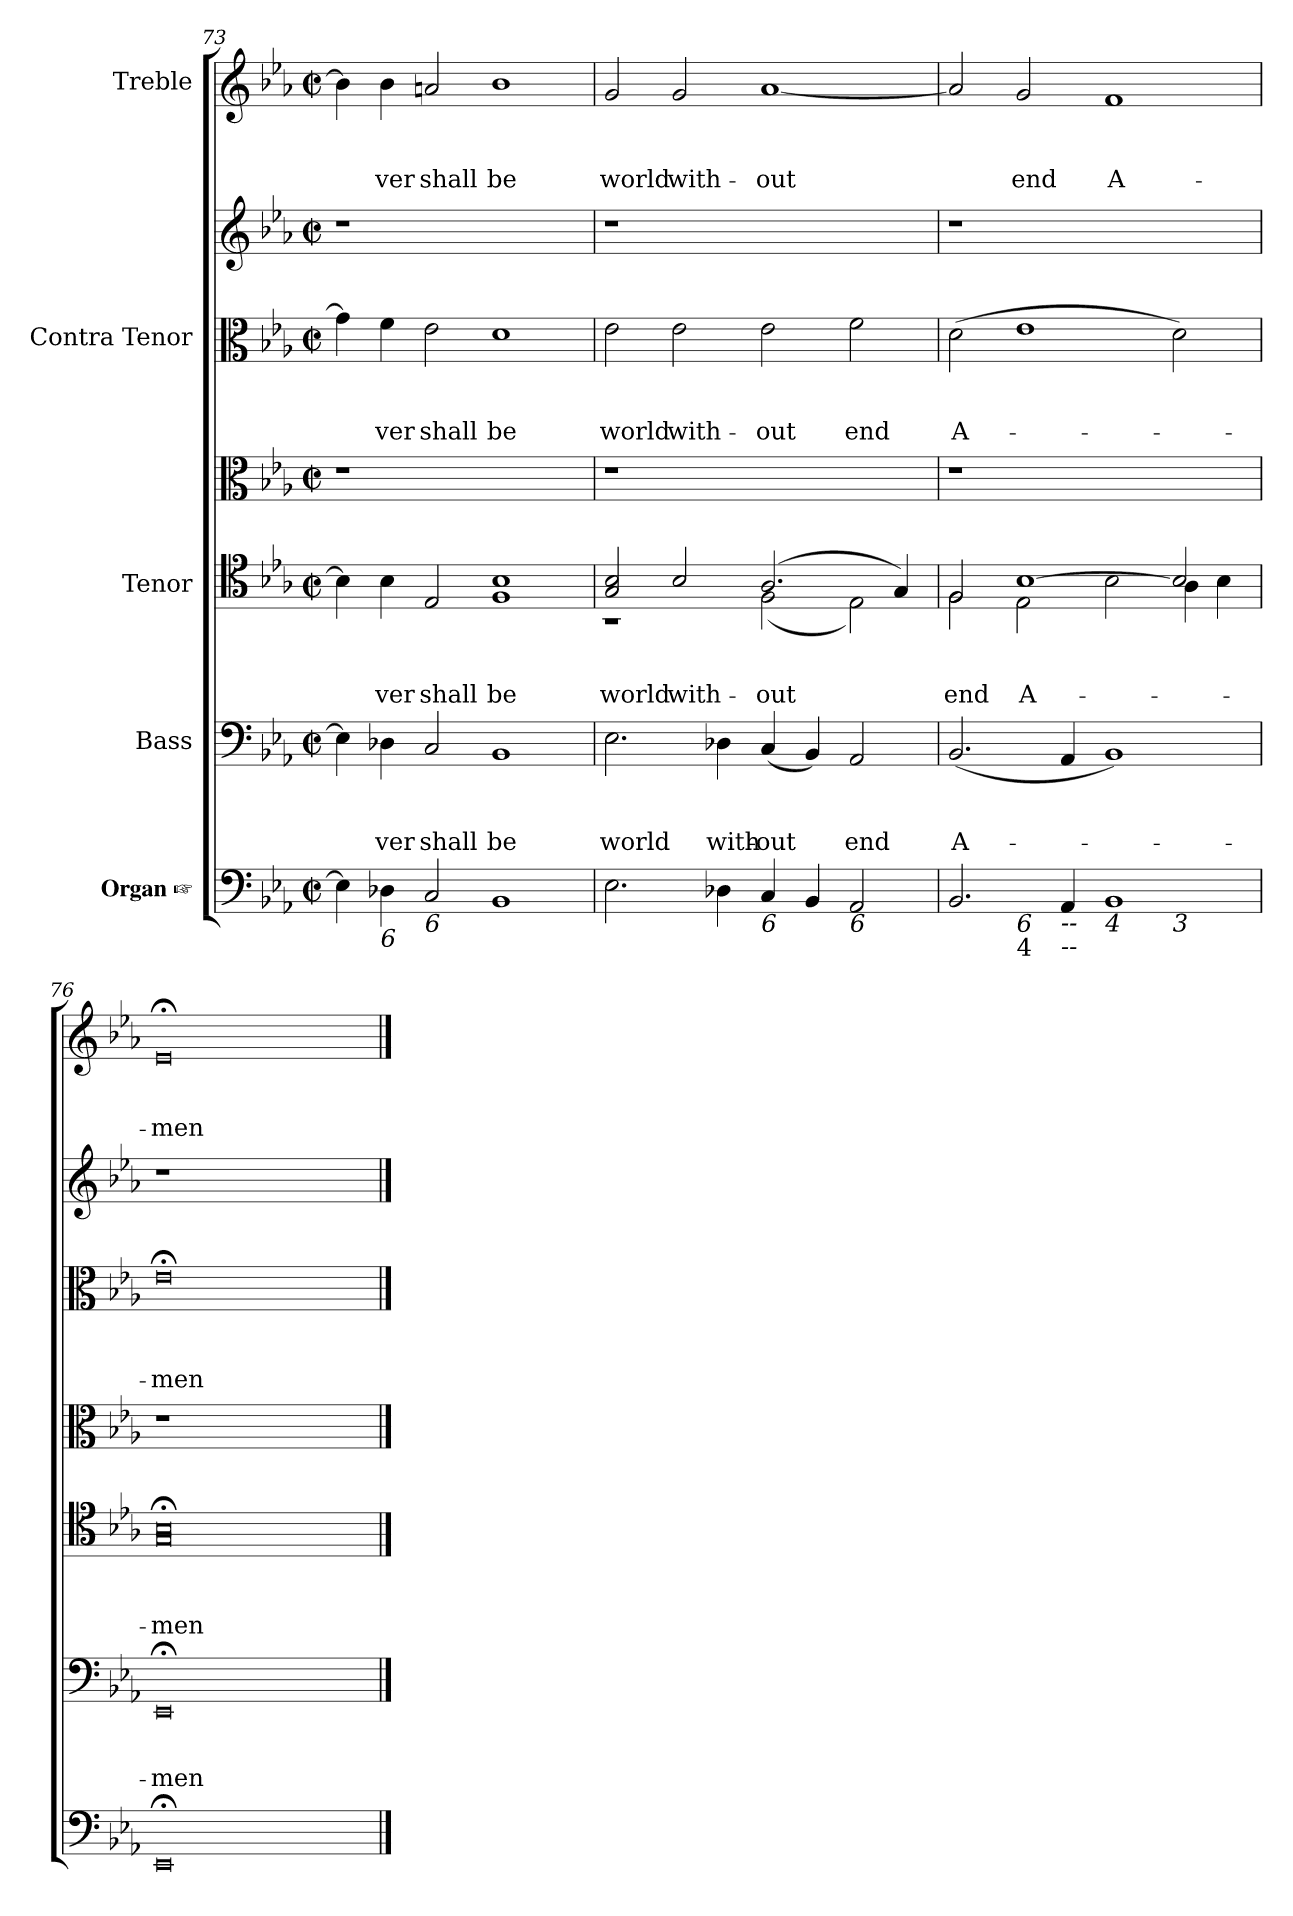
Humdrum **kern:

**kern	**kern	**text	**text	**text	**kern	**text	**text	**text	**kern	**kern	**text	**text	**text	**kern	**kern	**text	**text	**text
*part7	*part6	*part6	*part6	*part6	*part5	*part5	*part5	*part5	*part4	*part3	*part3	*part3	*part3	*part2	*part1	*part1	*part1	*part1
*staff7	*staff6	*staff6	*staff6	*staff6	*staff5	*staff5	*staff5	*staff5	*staff4	*staff3	*staff3	*staff3	*staff3	*staff2	*staff1	*staff1	*staff1	*staff1
*I"Organ     ☞	*I"Bass	*	*	*	*I"Tenor	*	*	*	*	*I"Contra Tenor	*	*	*	*	*I"Treble	*	*	*
*clefF4	*clefF4	*	*	*	*clefC4	*	*	*	*clefC3	*clefC3	*	*	*	*clefG2	*clefG2	*	*	*
*k[b-e-a-]	*k[b-e-a-]	*	*	*	*k[b-e-a-]	*	*	*	*k[b-e-a-]	*k[b-e-a-]	*	*	*	*k[b-e-a-]	*k[b-e-a-]	*	*	*
*c:	*c:	*	*	*	*c:	*	*	*	*c:	*c:	*	*	*	*c:	*c:	*	*	*
*M2/2	*M2/2	*	*	*	*M2/2	*	*	*	*M2/2	*M2/2	*	*	*	*M2/2	*M2/2	*	*	*
*met(c|)	*met(c|)	*	*	*	*met(c|)	*	*	*	*met(c|)	*met(c|)	*	*	*	*met(c|)	*met(c|)	*	*	*
=73	=73	=73	=73	=73	=73	=73	=73	=73	=73	=73	=73	=73	=73	=73	=73	=73	=73	=73
4E-\]	4E-\]	.	.	.	4B-\]	.	.	.	1r	4g\]	.	.	.	1r	4b-\]	.	.	.
!LO:TX:b:i:t=6	!	!	!	!	!	!	!	!	!	!	!	!	!	!	!	!	!	!
!	!	!	!	!LO:LY:b	!	!	!	!LO:LY:b	!	!	!	!	!LO:LY:b	!	!	!	!	!LO:LY:b
4D-X\	4D-X\	.	.	-ver	4B-\	.	.	-ver	.	4f\	.	.	-ver	.	4b-\	.	.	-ver
!LO:TX:b:i:t=6	!	!	!	!	!	!	!	!	!	!	!	!	!	!	!	!	!	!
!	!	!	!	!LO:LY:b	!	!	!	!LO:LY:b	!	!	!	!	!LO:LY:b	!	!	!	!	!LO:LY:b
2C/	2C/	.	.	shall	2E-/	.	.	shall	.	2e-\	.	.	shall	.	2an/	.	.	shall
!	!	!	!	!LO:LY:b	!	!	!	!LO:LY:b	!	!	!	!	!LO:LY:b	!	!	!	!	!LO:LY:b
1BB-	1BB-	.	.	be	1F 1B-	.	.	be	1ryy	1d	.	.	be	1ryy	1b-	.	.	be
!!LO:LB:g=z
=74	=74	=74	=74	=74	=74	=74	=74	=74	=74	=74	=74	=74	=74	=74	=74	=74	=74	=74
!	!	!	!	!LO:LY:b	!	!	!	!LO:LY:b	!	!	!	!	!LO:LY:b	!	!	!	!	!LO:LY:b
*	*	*	*	*	*^	*	*	*	*	*	*	*	*	*	*	*	*	*
2.E-\	2.E-\	.	.	world	2G/ 2B-/	1rBB	.	.	world	1r	2e-\	.	.	world	1r	2g/	.	.	world
!	!	!	!	!	!	!	!	!	!LO:LY:b	!	!	!	!	!LO:LY:b	!	!	!	!	!LO:LY:b
.	.	.	.	.	2B-/	.	.	.	with-	.	2e-\	.	.	with-	.	2g/	.	.	with-
!	!	!	!	!LO:LY:b	!	!	!	!	!	!	!	!	!	!	!	!	!	!	!
4D-X\	4D-X\	.	.	with-	.	.	.	.	.	.	.	.	.	.	.	.	.	.	.
!LO:TX:b:i:t=6	!	!	!	!	!	!	!	!	!	!	!	!	!	!	!	!	!	!	!
!	!	!	!	!LO:LY:b	!	!	!	!	!LO:LY:b	!	!	!	!	!LO:LY:b	!	!	!	!	!LO:LY:b
4C/	(<4C/	.	.	-out	(2.A-/	(<2F\	.	.	-out	1ryy	2e-\	.	.	-out	1ryy	[1a-	.	.	-out
4BB-/	4BB-/)	.	.	.	.	.	.	.	.	.	.	.	.	.	.	.	.	.	.
!LO:TX:b:i:t=6	!	!	!	!	!	!	!	!	!	!	!	!	!	!	!	!	!	!	!
!	!	!	!	!LO:LY:b	!	!	!	!	!	!	!	!	!	!LO:LY:b	!	!	!	!	!
2AA-/	2AA-/	.	.	end	.	2E-\)	.	.	.	.	2f\	.	.	end	.	.	.	.	.
.	.	.	.	.	4G/)	.	.	.	.	.	.	.	.	.	.	.	.	.	.
=75	=75	=75	=75	=75	=75	=75	=75	=75	=75	=75	=75	=75	=75	=75	=75	=75	=75	=75	=75
!LO:TX:b:i:t=7	!	!	!	!	!	!	!	!	!	!	!	!	!	!	!	!	!	!	!
!LO:TX:b:i:t=5	!	!	!	!	!	!	!	!	!	!	!	!	!	!	!	!	!	!	!
!	!	!	!	!LO:LY:b	!	!	!	!	!LO:LY:b	!	!	!	!	!LO:LY:b	!	!	!	!	!
*^	*	*	*	*	*	*	*	*	*	*	*	*	*	*	*	*	*	*	*
*	*^	*	*	*	*	*	*	*	*	*	*	*	*	*	*	*	*	*	*	*
2.BB-/	2ryy	1.ryy	(<2.BB-/	.	.	A-	2F/	2F\	.	.	end	1r	(>2d\	.	.	A-	1r	2a-/]	.	.	.
!	!LO:TX:b:i:t=6	!	!	!	!	!	!	!	!	!	!	!	!	!	!	!	!	!	!	!	!
!	!LO:TX:b:t=4	!	!	!	!	!	!	!	!	!	!	!	!	!	!	!	!	!	!	!	!
!	!	!	!	!	!	!	!	!	!	!	!LO:LY:b	!	!	!	!	!	!	!	!	!	!LO:LY:b
.	1.ryy	.	.	.	.	.	[>1B-	2E-\	.	.	A-	.	1e-	.	.	.	.	2g/	.	.	end
!LO:TX:b:i:t=--	!	!	!	!	!	!	!	!	!	!	!	!	!	!	!	!	!	!	!	!	!
!LO:TX:b:i:t=--	!	!	!	!	!	!	!	!	!	!	!	!	!	!	!	!	!	!	!	!	!
4AA-/	.	.	4AA-/	.	.	.	.	.	.	.	.	.	.	.	.	.	.	.	.	.	.
!LO:TX:b:i:t=4	!	!	!	!	!	!	!	!	!	!	!	!	!	!	!	!	!	!	!	!	!
!	!	!	!	!	!	!	!	!	!	!	!	!	!	!	!	!	!	!	!	!	!LO:LY:b
1BB-	.	.	1BB-)	.	.	.	.	2B-\	.	.	.	1ryy	.	.	.	.	1ryy	1f	.	.	A-
!	!	!LO:TX:b:i:t=3	!	!	!	!	!	!	!	!	!	!	!	!	!	!	!	!	!	!	!
.	.	2ryy	.	.	.	.	2B-/]	4A-\	.	.	.	.	2d\)	.	.	.	.	.	.	.	.
.	.	.	.	.	.	.	.	4B-\	.	.	.	.	.	.	.	.	.	.	.	.	.
=76	=76	=76	=76	=76	=76	=76	=76	=76	=76	=76	=76	=76	=76	=76	=76	=76	=76	=76	=76	=76	=76
!	!	!	!	!	!	!LO:LY:b	!	!	!	!	!LO:LY:b	!	!	!	!	!LO:LY:b	!	!	!	!	!LO:LY:b
*v	*v	*v	*	*	*	*	*v	*v	*	*	*	*	*	*	*	*	*	*	*	*	*
0EE-;	0EE-;	.	.	-men	0G;< 0B-;<	.	.	-men	1r	0e-;<	.	.	-men	1r	0e-;	.	.	-men
.	.	.	.	.	.	.	.	.	1ryy	.	.	.	.	1ryy	.	.	.	.
==	==	==	==	==	==	==	==	==	==	==	==	==	==	==	==	==	==	==
*-	*-	*-	*-	*-	*-	*-	*-	*-	*-	*-	*-	*-	*-	*-	*-	*-	*-	*-
